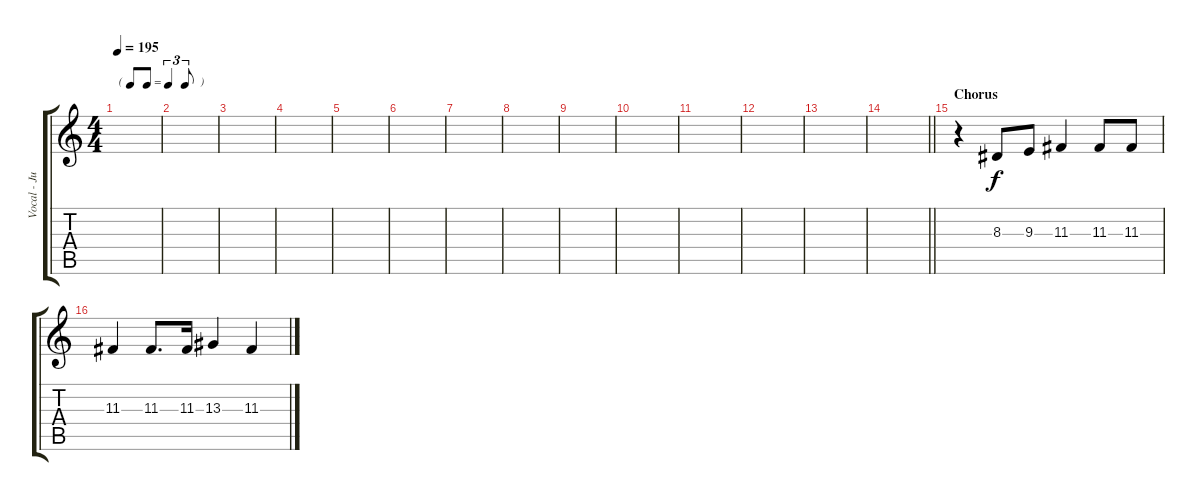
\track ("Vocal - Justin" "Vocal - Ju") {instrument tenorsax}
\staff {score tabs}
\tuning (E4 B3 G3 D3 A2 E2) {hide}
\ts (4 4)
\tf triplet8th
\tempo 195
\clef g2
\ks c
|
|
|
|
|
|
|
|
|
|
|
|
|
\barLineRight lightlight
|
\section ("" "Chorus")
r.4 8.3.8 9.3.8 11.3.4 11.3.8 11.3.8 |
11.3.4 11.3.8{d} 11.3.16 13.3.4 11.3.4
